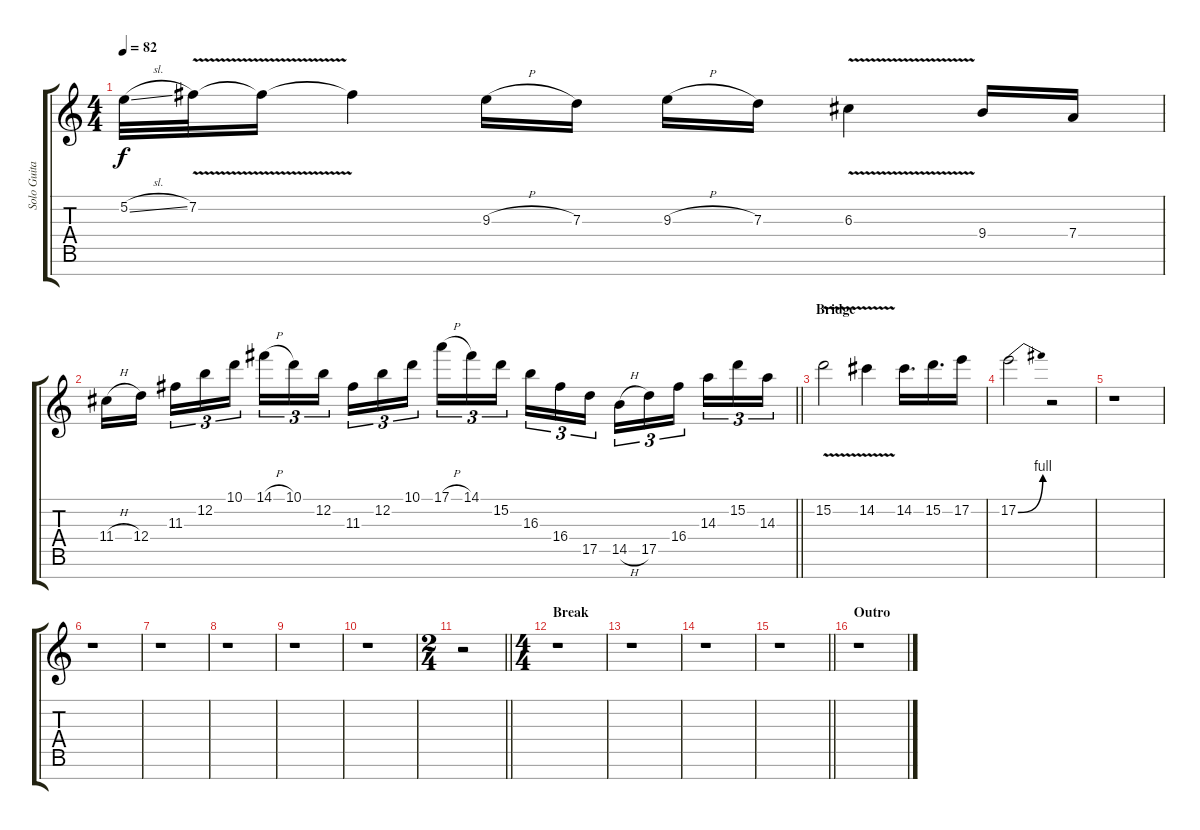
\track ("Solo Guitar" "Solo Guita") {instrument overdrivenguitar}
\staff {score tabs}
\tuning (E4 B3 G3 D3 A2 E2 B1) {hide}
\ts (4 4)
\tempo 82
\clef g2
\ks c
5.2{sl}.32{dy f} 7.2{v}.32 7.2{t}.16 7.2{t}.4 9.3{h}.16 7.3.16 9.3{h}.16 7.3.16 6.3{v}.4 9.4.16 7.4.16 |
\barLineRight lightlight
11.4{h}.16 12.4.16{beam splitsecondary} 11.3.16{tu (3 2)} 12.2.16{tu (3 2)} 10.1.16{tu (3 2)} 14.1{h}.16{tu (3 2)} 10.1.16{tu (3 2)} 12.2.16{tu (3 2) beam splitsecondary} 11.3.16{tu (3 2)} 12.2.16{tu (3 2)} 10.1.16{tu (3 2)} 17.1{h}.16{tu (3 2)} 14.1.16{tu (3 2)} 15.2.16{tu (3 2) beam splitsecondary} 16.3.16{tu (3 2)} 16.4.16{tu (3 2)} 17.5.16{tu (3 2)} 14.5{h}.16{tu (3 2)} 17.5.16{tu (3 2)} 16.4.16{tu (3 2) beam splitsecondary} 14.3.16{tu (3 2)} 15.2.16{tu (3 2)} 14.3.16{tu (3 2)} |
\section ("" "Bridge")
15.2{v}.2 14.2{v}.4 14.2.16{d volume 9} 15.2.16{d} 17.2.16 |
17.2{be (bend 0 0 60 4)}.2 r.2 |
r.1 |
r.1 |
r.1 |
r.1 |
r.1 |
r.1 |
\ts (2 4)
\barLineRight lightlight
r.2 |
\ts (4 4)
\section ("" "Break")
r.1 |
r.1 |
r.1 |
\barLineRight lightlight
r.1 |
\section ("" "Outro")
r.1
